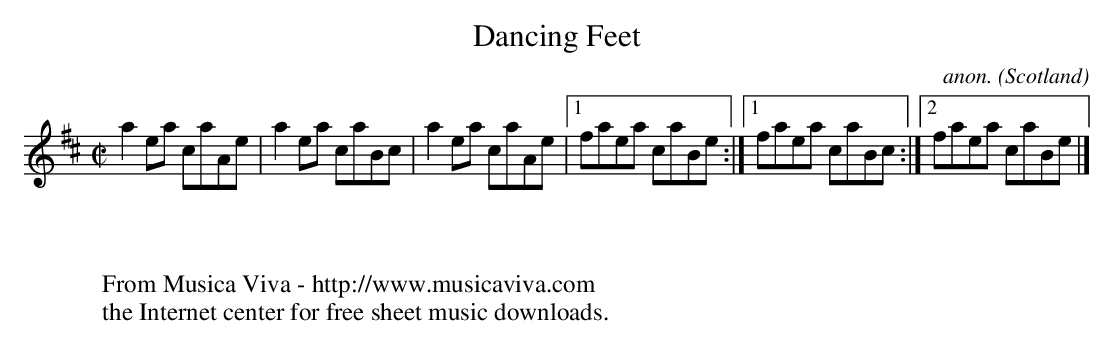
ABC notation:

X:1
T:Dancing Feet
C:anon.
O:Scotland
M:C|
L:1/8
K:Amix
a2 ea caAe|a2 ea caBc|a2 ea caAe|[1 faea caBe:|[1 faea caBc:|[2 faea caBe|]
W:
W:
W:  From Musica Viva - http://www.musicaviva.com
W:  the Internet center for free sheet music downloads.
